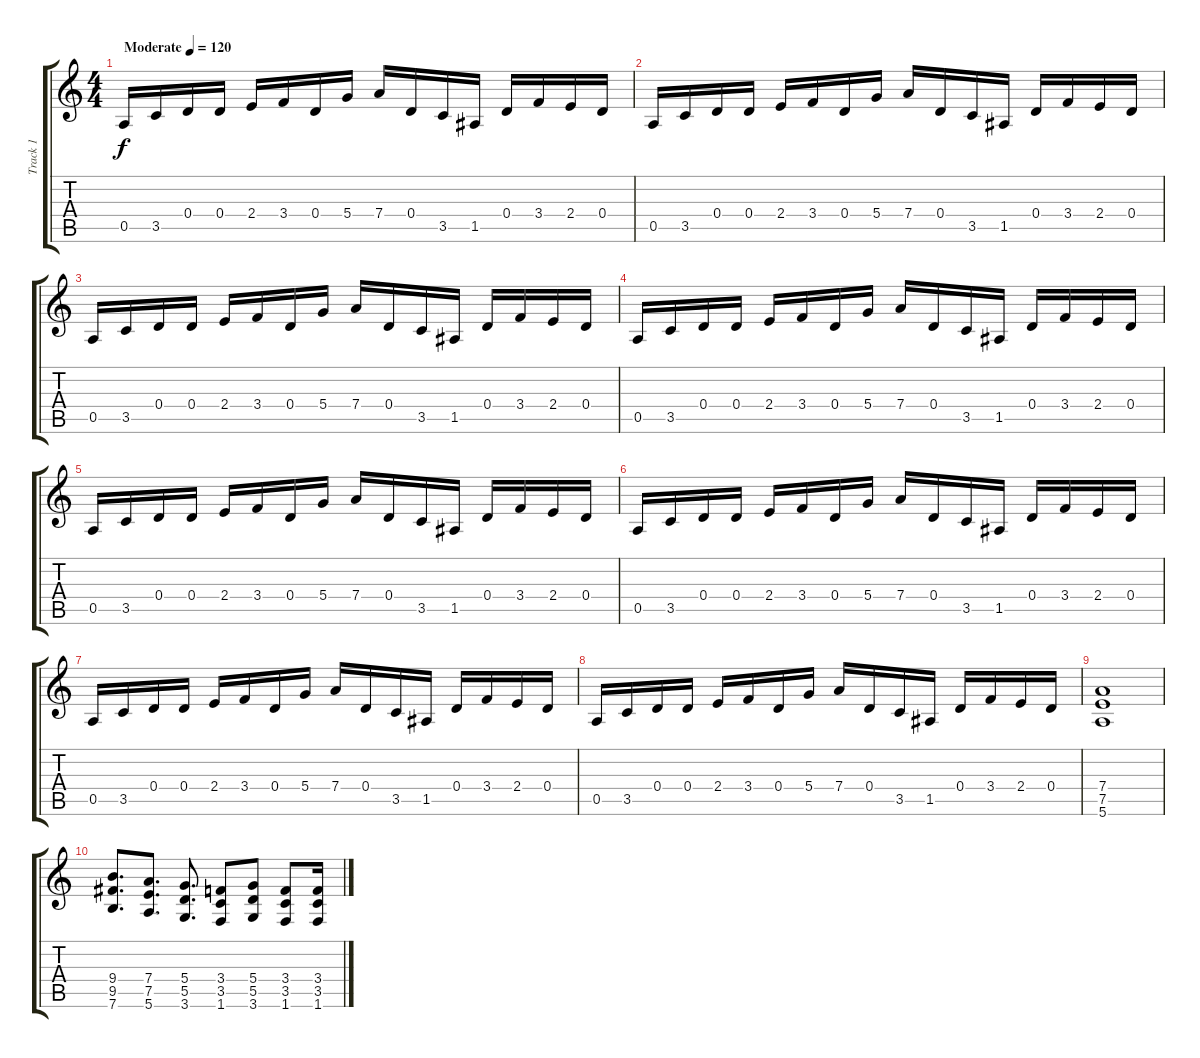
\track ("Track 1" "Track 1") {instrument distortionguitar}
\staff {score tabs}
\tuning (E4 B3 G3 D3 A2 E2) {hide}
\ts (4 4)
\tempo (120 "Moderate")
\clef g2
\ks c
0.5.16{dy f instrument distortionguitar} 3.5.16 0.4.16 0.4.16 2.4.16 3.4.16 0.4.16 5.4.16 7.4.16 0.4.16 3.5.16 1.5.16 0.4.16 3.4.16 2.4.16 0.4.16 |
0.5.16 3.5.16 0.4.16 0.4.16 2.4.16 3.4.16 0.4.16 5.4.16 7.4.16 0.4.16 3.5.16 1.5.16 0.4.16 3.4.16 2.4.16 0.4.16 |
0.5.16 3.5.16 0.4.16 0.4.16 2.4.16 3.4.16 0.4.16 5.4.16 7.4.16 0.4.16 3.5.16 1.5.16 0.4.16 3.4.16 2.4.16 0.4.16 |
0.5.16 3.5.16 0.4.16 0.4.16 2.4.16 3.4.16 0.4.16 5.4.16 7.4.16 0.4.16 3.5.16 1.5.16 0.4.16 3.4.16 2.4.16 0.4.16 |
0.5.16 3.5.16 0.4.16 0.4.16 2.4.16 3.4.16 0.4.16 5.4.16 7.4.16 0.4.16 3.5.16 1.5.16 0.4.16 3.4.16 2.4.16 0.4.16 |
0.5.16 3.5.16 0.4.16 0.4.16 2.4.16 3.4.16 0.4.16 5.4.16 7.4.16 0.4.16 3.5.16 1.5.16 0.4.16 3.4.16 2.4.16 0.4.16 |
0.5.16 3.5.16 0.4.16 0.4.16 2.4.16 3.4.16 0.4.16 5.4.16 7.4.16 0.4.16 3.5.16 1.5.16 0.4.16 3.4.16 2.4.16 0.4.16 |
0.5.16 3.5.16 0.4.16 0.4.16 2.4.16 3.4.16 0.4.16 5.4.16 7.4.16 0.4.16 3.5.16 1.5.16 0.4.16 3.4.16 2.4.16 0.4.16 |
(7.4 7.5 5.6).1 |
(9.4 9.5 7.6).8{d} (7.4 7.5 5.6).8{d} (5.4 5.5 3.6).8{d} (3.4 3.5 1.6).8 (5.4 5.5 3.6).8 (3.4 3.5 1.6).8 (3.4 3.5 1.6).16
